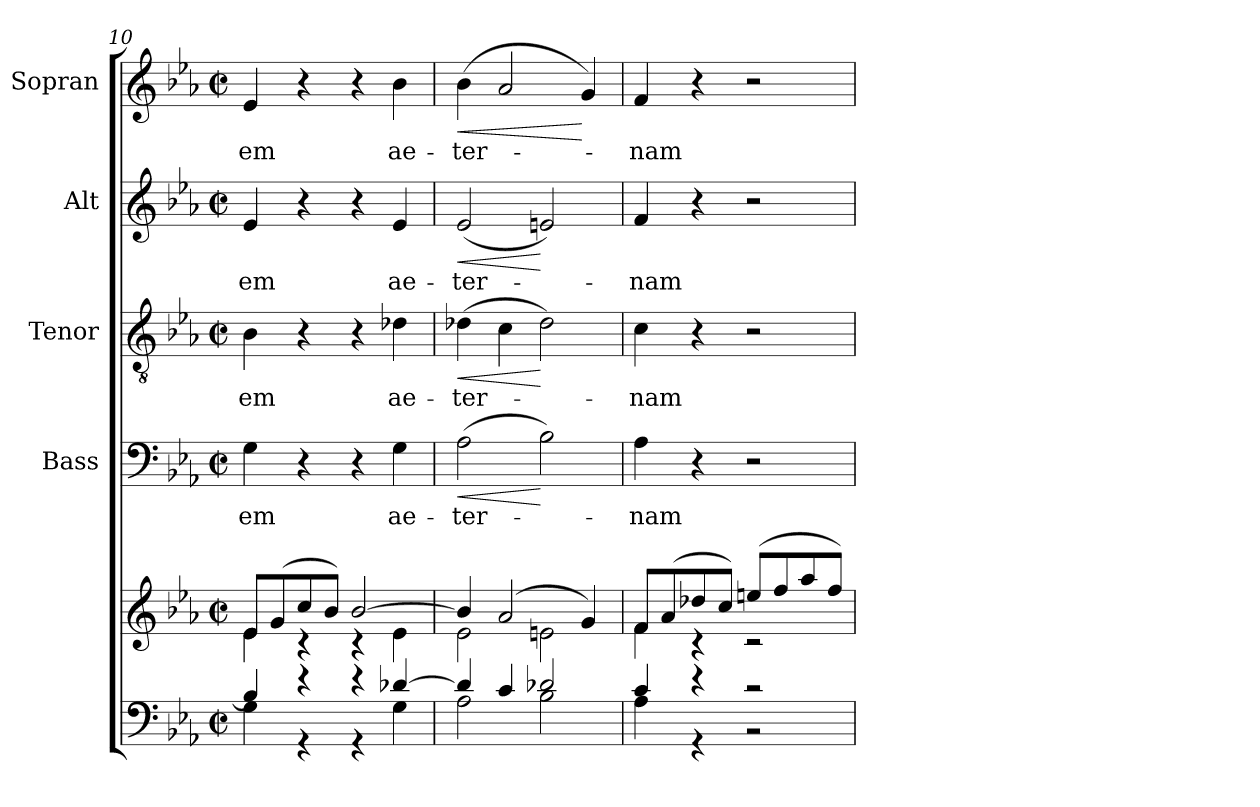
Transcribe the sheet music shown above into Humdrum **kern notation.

**kern	**kern	**kern	**text	**dynam	**kern	**text	**dynam	**kern	**text	**dynam	**kern	**text	**dynam
*part5	*part5	*part4	*part4	*part4	*part3	*part3	*part3	*part2	*part2	*part2	*part1	*part1	*part1
*staff6	*staff5	*staff4	*staff4	*staff4	*staff3	*staff3	*staff3	*staff2	*staff2	*staff2	*staff1	*staff1	*staff1
*	*	*I"Bass	*	*	*I"Tenor	*	*	*I"Alt	*	*	*I"Sopran	*	*
*	*	*I'B.	*	*	*I'T.	*	*	*I'A.	*	*	*I'S.	*	*
*clefF4	*clefG2	*clefF4	*	*	*clefGv2	*	*	*clefG2	*	*	*clefG2	*	*
*k[b-e-a-]	*k[b-e-a-]	*k[b-e-a-]	*	*	*k[b-e-a-]	*	*	*k[b-e-a-]	*	*	*k[b-e-a-]	*	*
*E-:	*E-:	*E-:	*	*	*E-:	*	*	*E-:	*	*	*E-:	*	*
*M2/2	*M2/2	*M2/2	*	*	*M2/2	*	*	*M2/2	*	*	*M2/2	*	*
*met(c|)	*met(c|)	*met(c|)	*	*	*met(c|)	*	*	*met(c|)	*	*	*met(c|)	*	*
=10	=10	=10	=10	=10	=10	=10	=10	=10	=10	=10	=10	=10	=10
*^	*^	*	*	*	*	*	*	*	*	*	*	*	*
!	!	!	!	!	!LO:LY:b	!	!	!LO:LY:b	!	!	!LO:LY:b	!	!	!LO:LY:b	!
4B-/]	4G\	8e-/L	4e-\	4G\	-em	.	4B-\	-em	.	4e-/	-em	.	4e-/	-em	.
.	.	(>8g/	.	.	.	.	.	.	.	.	.	.	.	.	.
4r	4r	8cc/	4rc	4r	.	.	4r	.	.	4r	.	.	4r	.	.
.	.	8b-/J)	.	.	.	.	.	.	.	.	.	.	.	.	.
4r	4r	[>2b-/	4rc	4r	.	.	4r	.	.	4r	.	.	4r	.	.
!	!	!	!	!	!LO:LY:b	!	!	!LO:LY:b	!	!	!LO:LY:b	!	!	!LO:LY:b	!
[>4d-X/	4G\	.	4e-\	4G\	ae-	.	4d-X\	ae-	.	4e-/	ae-	.	4b-\	ae-	.
=11	=11	=11	=11	=11	=11	=11	=11	=11	=11	=11	=11	=11	=11	=11	=11
!	!	!	!	!	!LO:LY:b	!LO:HP:b	!	!LO:LY:b	!LO:HP:b	!	!LO:LY:b	!LO:HP:b	!	!LO:LY:b	!LO:HP:b
4d-/]	2A-\	4b-/]	2e-\	(>2A-\	-ter-	<	(>4d-X\	-ter-	<	(<2e-/	-ter-	<	(>4b-\	-ter-	<
4c/	.	(2a-/	.	.	.	.	4c\	.	.	.	.	.	2a-/	.	.
2d-X/	2B-\	.	2en\	2B-\)	.	[	2d-\)	.	[	2en/)	.	[	.	.	.
.	.	4g/)	.	.	.	.	.	.	.	.	.	.	4g/)	.	[
=12	=12	=12	=12	=12	=12	=12	=12	=12	=12	=12	=12	=12	=12	=12	=12
!	!	!	!	!	!LO:LY:b	!	!	!LO:LY:b	!	!	!LO:LY:b	!	!	!LO:LY:b	!
4c/	4A-\	8f/L	4f\	4A-\	-nam	.	4c\	-nam	.	4f/	-nam	.	4f/	-nam	.
.	.	(>8a-/	.	.	.	.	.	.	.	.	.	.	.	.	.
4r	4r	8dd-X/	4rc	4r	.	.	4r	.	.	4r	.	.	4r	.	.
.	.	8cc/J)	.	.	.	.	.	.	.	.	.	.	.	.	.
2r	2r	(>8een/L	2rc	2r	.	.	2r	.	.	2r	.	.	2r	.	.
.	.	8ff/	.	.	.	.	.	.	.	.	.	.	.	.	.
.	.	8aa-/	.	.	.	.	.	.	.	.	.	.	.	.	.
.	.	8ff/J)	.	.	.	.	.	.	.	.	.	.	.	.	.
*v	*v	*	*	*	*	*	*	*	*	*	*	*	*	*	*
*	*v	*v	*	*	*	*	*	*	*	*	*	*	*	*
=	=	=	=	=	=	=	=	=	=	=	=	=	=
*-	*-	*-	*-	*-	*-	*-	*-	*-	*-	*-	*-	*-	*-
